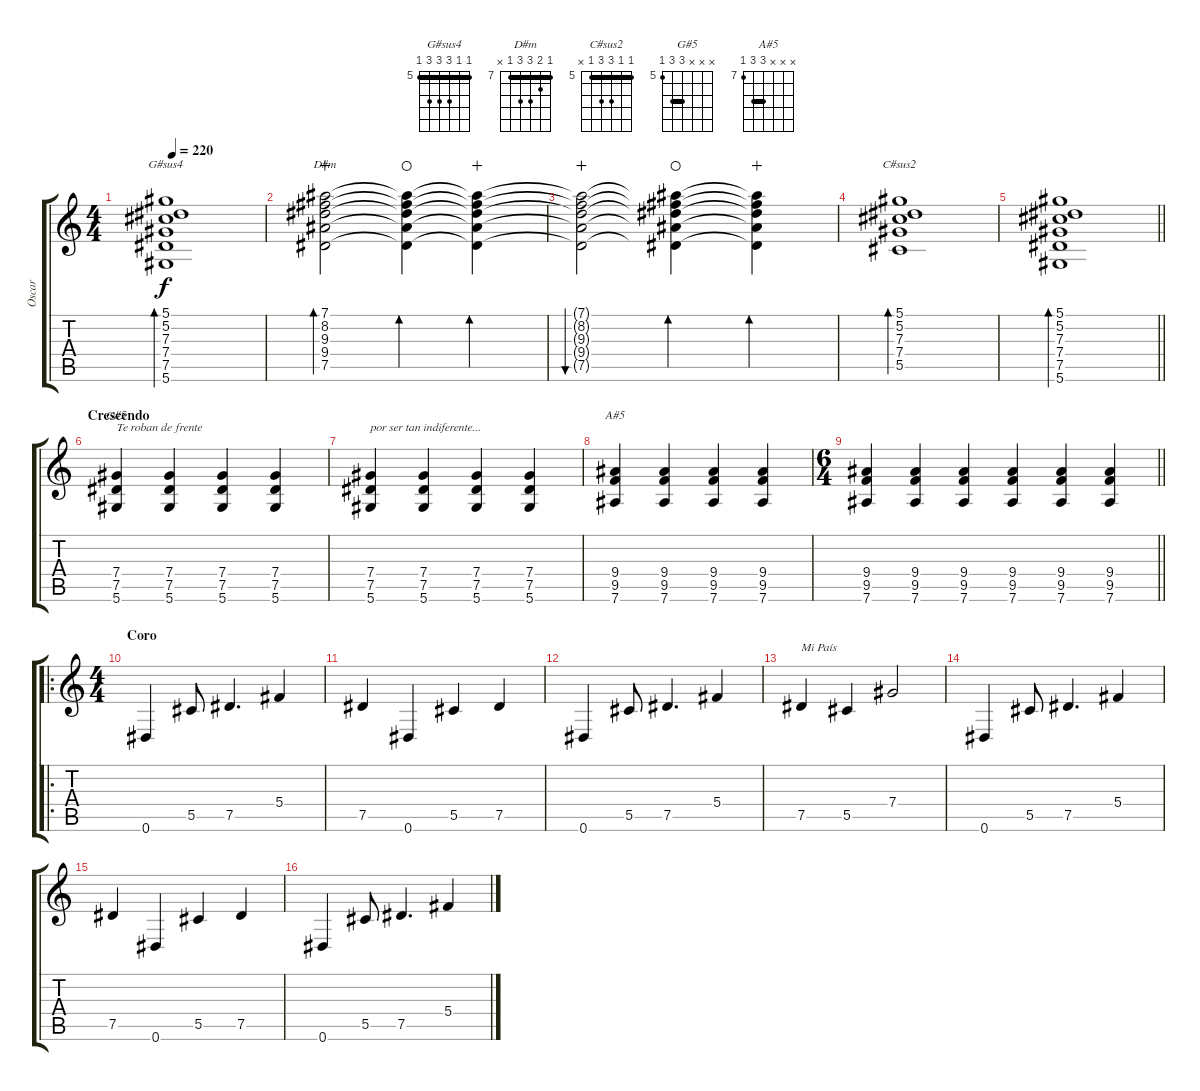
\track ("Oscar" "Oscar") {instrument acousticguitarsteel}
\staff {score tabs}
\tuning (Eb4 Bb3 Gb3 Db3 Ab2 Eb2) {hide}
\chord ("G#sus4" 5 5 7 7 7 5) {firstfret 5 barre 5}
\chord ("D#m" 7 8 9 9 7 x) {firstfret 7 barre 7}
\chord ("C#sus2" 5 5 7 7 5 x) {firstfret 5 barre 5}
\chord ("G#5" x x x 7 7 5) {firstfret 5 barre 7}
\chord ("A#5" x x x 9 9 7) {firstfret 7 barre 9}
\ts (4 4)
\tempo 220
\clef g2
\ks c
(5.1 5.2 7.3 7.4 7.5 5.6).1{bd 240 ch "G#sus4" dy f} |
(7.1 8.2 9.3 9.4 7.5).2{bd 240 ch "D#m" wahc} (7.1{t} 8.2{t} 9.3{t} 9.4{t} 7.5{t}).4{bd 240 waho} (7.1{t} 8.2{t} 9.3{t} 9.4{t} 7.5{t}).4{bd 240 wahc} |
(7.1{t} 8.2{t} 9.3{t} 9.4{t} 7.5{t}).2{bu 240 wahc} (7.1{t} 8.2{t} 9.3{t} 9.4{t} 7.5{t}).4{bd 240 waho} (7.1{t} 8.2{t} 9.3{t} 9.4{t} 7.5{t}).4{bd 240 wahc} |
(5.1 5.2 7.3 7.4 5.5).1{bd 240 ch "C#sus2"} |
\barLineRight lightlight
(5.1 5.2 7.3 7.4 7.5 5.6).1{bd 240} |
\section ("" "Crescendo")
(7.4 7.5 5.6).4{ch "G#5" txt "Te roban de frente "} (7.4 7.5 5.6).4 (7.4 7.5 5.6).4 (7.4 7.5 5.6).4 |
(7.4 7.5 5.6).4{txt "por ser tan indiferente..."} (7.4 7.5 5.6).4 (7.4 7.5 5.6).4 (7.4 7.5 5.6).4 |
(9.4 9.5 7.6).4{ch "A#5"} (9.4 9.5 7.6).4 (9.4 9.5 7.6).4 (9.4 9.5 7.6).4 |
\ts (6 4)
\barLineRight lightlight
(9.4 9.5 7.6).4 (9.4 9.5 7.6).4 (9.4 9.5 7.6).4 (9.4 9.5 7.6).4 (9.4 9.5 7.6).4 (9.4 9.5 7.6).4 |
\ro
\ts (4 4)
\section ("" "Coro")
0.6.4 5.5.8 7.5.4{d} 5.4.4 |
7.5.4 0.6.4 5.5.4 7.5.4 |
0.6.4 5.5.8 7.5.4{d} 5.4.4 |
7.5.4{txt "Mi País"} 5.5.4 7.4.2 |
0.6.4 5.5.8 7.5.4{d} 5.4.4 |
7.5.4 0.6.4 5.5.4 7.5.4 |
0.6.4 5.5.8 7.5.4{d} 5.4.4
